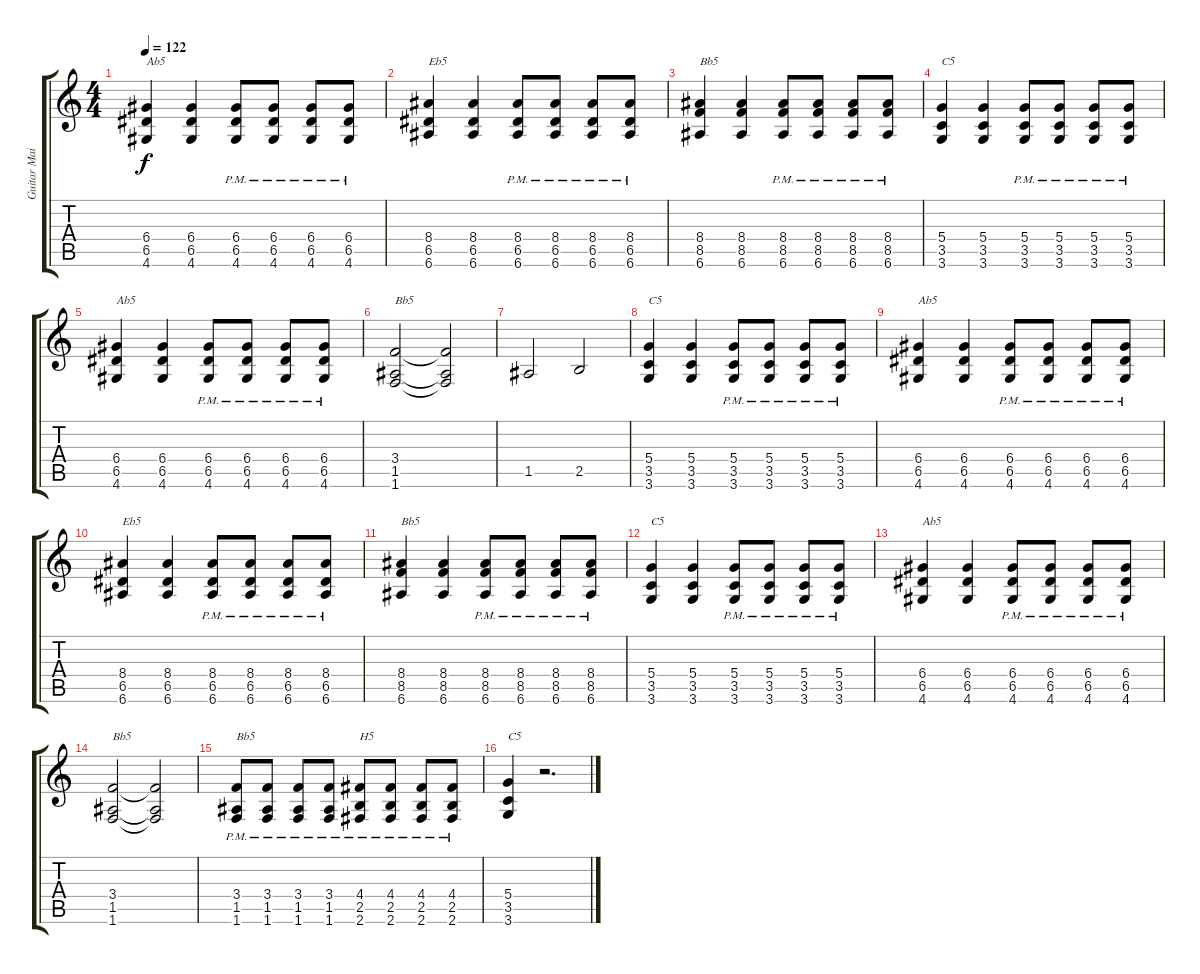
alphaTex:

\track ("Guitar Main" "Guitar Mai") {instrument distortionguitar}
\staff {score tabs}
\tuning (E4 B3 G3 D3 A2 E2) {hide}
\ts (4 4)
\tempo 122
\clef g2
\ks c
(6.4 6.5 4.6).4{txt "Ab5" dy f} (6.4 6.5 4.6).4 (6.4{pm} 6.5{pm} 4.6{pm}).8 (6.4{pm} 6.5{pm} 4.6{pm}).8 (6.4{pm} 6.5{pm} 4.6{pm}).8 (6.4{pm} 6.5{pm} 4.6{pm}).8 |
(8.4 6.5 6.6).4{txt "Eb5"} (8.4 6.5 6.6).4 (8.4{pm} 6.5{pm} 6.6{pm}).8 (8.4{pm} 6.5{pm} 6.6{pm}).8 (8.4{pm} 6.5{pm} 6.6{pm}).8 (8.4{pm} 6.5{pm} 6.6{pm}).8 |
(8.4 8.5 6.6).4{txt "Bb5"} (8.4 8.5 6.6).4 (8.4{pm} 8.5{pm} 6.6{pm}).8 (8.4{pm} 8.5{pm} 6.6{pm}).8 (8.4{pm} 8.5{pm} 6.6{pm}).8 (8.4{pm} 8.5{pm} 6.6{pm}).8 |
(5.4 3.5 3.6).4{txt "C5"} (5.4 3.5 3.6).4 (5.4{pm} 3.5{pm} 3.6{pm}).8 (5.4{pm} 3.5{pm} 3.6{pm}).8 (5.4{pm} 3.5{pm} 3.6{pm}).8 (5.4{pm} 3.5{pm} 3.6{pm}).8 |
(6.4 6.5 4.6).4{txt "Ab5"} (6.4 6.5 4.6).4 (6.4{pm} 6.5{pm} 4.6{pm}).8 (6.4{pm} 6.5{pm} 4.6{pm}).8 (6.4{pm} 6.5{pm} 4.6{pm}).8 (6.4{pm} 6.5{pm} 4.6{pm}).8 |
(3.4 1.5 1.6).2{txt "Bb5"} (3.4{t} 1.5{t} 1.6{t}).2 |
1.5.2 2.5.2 |
(5.4 3.5 3.6).4{txt "C5"} (5.4 3.5 3.6).4 (5.4{pm} 3.5{pm} 3.6{pm}).8 (5.4{pm} 3.5{pm} 3.6{pm}).8 (5.4{pm} 3.5{pm} 3.6{pm}).8 (5.4{pm} 3.5{pm} 3.6{pm}).8 |
(6.4 6.5 4.6).4{txt "Ab5"} (6.4 6.5 4.6).4 (6.4{pm} 6.5{pm} 4.6{pm}).8 (6.4{pm} 6.5{pm} 4.6{pm}).8 (6.4{pm} 6.5{pm} 4.6{pm}).8 (6.4{pm} 6.5{pm} 4.6{pm}).8 |
(8.4 6.5 6.6).4{txt "Eb5"} (8.4 6.5 6.6).4 (8.4{pm} 6.5{pm} 6.6{pm}).8 (8.4{pm} 6.5{pm} 6.6{pm}).8 (8.4{pm} 6.5{pm} 6.6{pm}).8 (8.4{pm} 6.5{pm} 6.6{pm}).8 |
(8.4 8.5 6.6).4{txt "Bb5"} (8.4 8.5 6.6).4 (8.4{pm} 8.5{pm} 6.6{pm}).8 (8.4{pm} 8.5{pm} 6.6{pm}).8 (8.4{pm} 8.5{pm} 6.6{pm}).8 (8.4{pm} 8.5{pm} 6.6{pm}).8 |
(5.4 3.5 3.6).4{txt "C5"} (5.4 3.5 3.6).4 (5.4{pm} 3.5{pm} 3.6{pm}).8 (5.4{pm} 3.5{pm} 3.6{pm}).8 (5.4{pm} 3.5{pm} 3.6{pm}).8 (5.4{pm} 3.5{pm} 3.6{pm}).8 |
(6.4 6.5 4.6).4{txt "Ab5"} (6.4 6.5 4.6).4 (6.4{pm} 6.5{pm} 4.6{pm}).8 (6.4{pm} 6.5{pm} 4.6{pm}).8 (6.4{pm} 6.5{pm} 4.6{pm}).8 (6.4{pm} 6.5{pm} 4.6{pm}).8 |
(3.4 1.5 1.6).2{txt "Bb5"} (3.4{t} 1.5{t} 1.6{t}).2 |
(3.4{pm} 1.5{pm} 1.6{pm}).8{txt "Bb5"} (3.4{pm} 1.5{pm} 1.6{pm}).8 (3.4{pm} 1.5{pm} 1.6{pm}).8 (3.4{pm} 1.5{pm} 1.6{pm}).8 (4.4{pm} 2.5{pm} 2.6{pm}).8{txt "H5"} (4.4{pm} 2.5{pm} 2.6{pm}).8 (4.4{pm} 2.5{pm} 2.6{pm}).8 (4.4{pm} 2.5{pm} 2.6{pm}).8 |
(5.4 3.5 3.6).4{txt "C5"} r.2{d}
